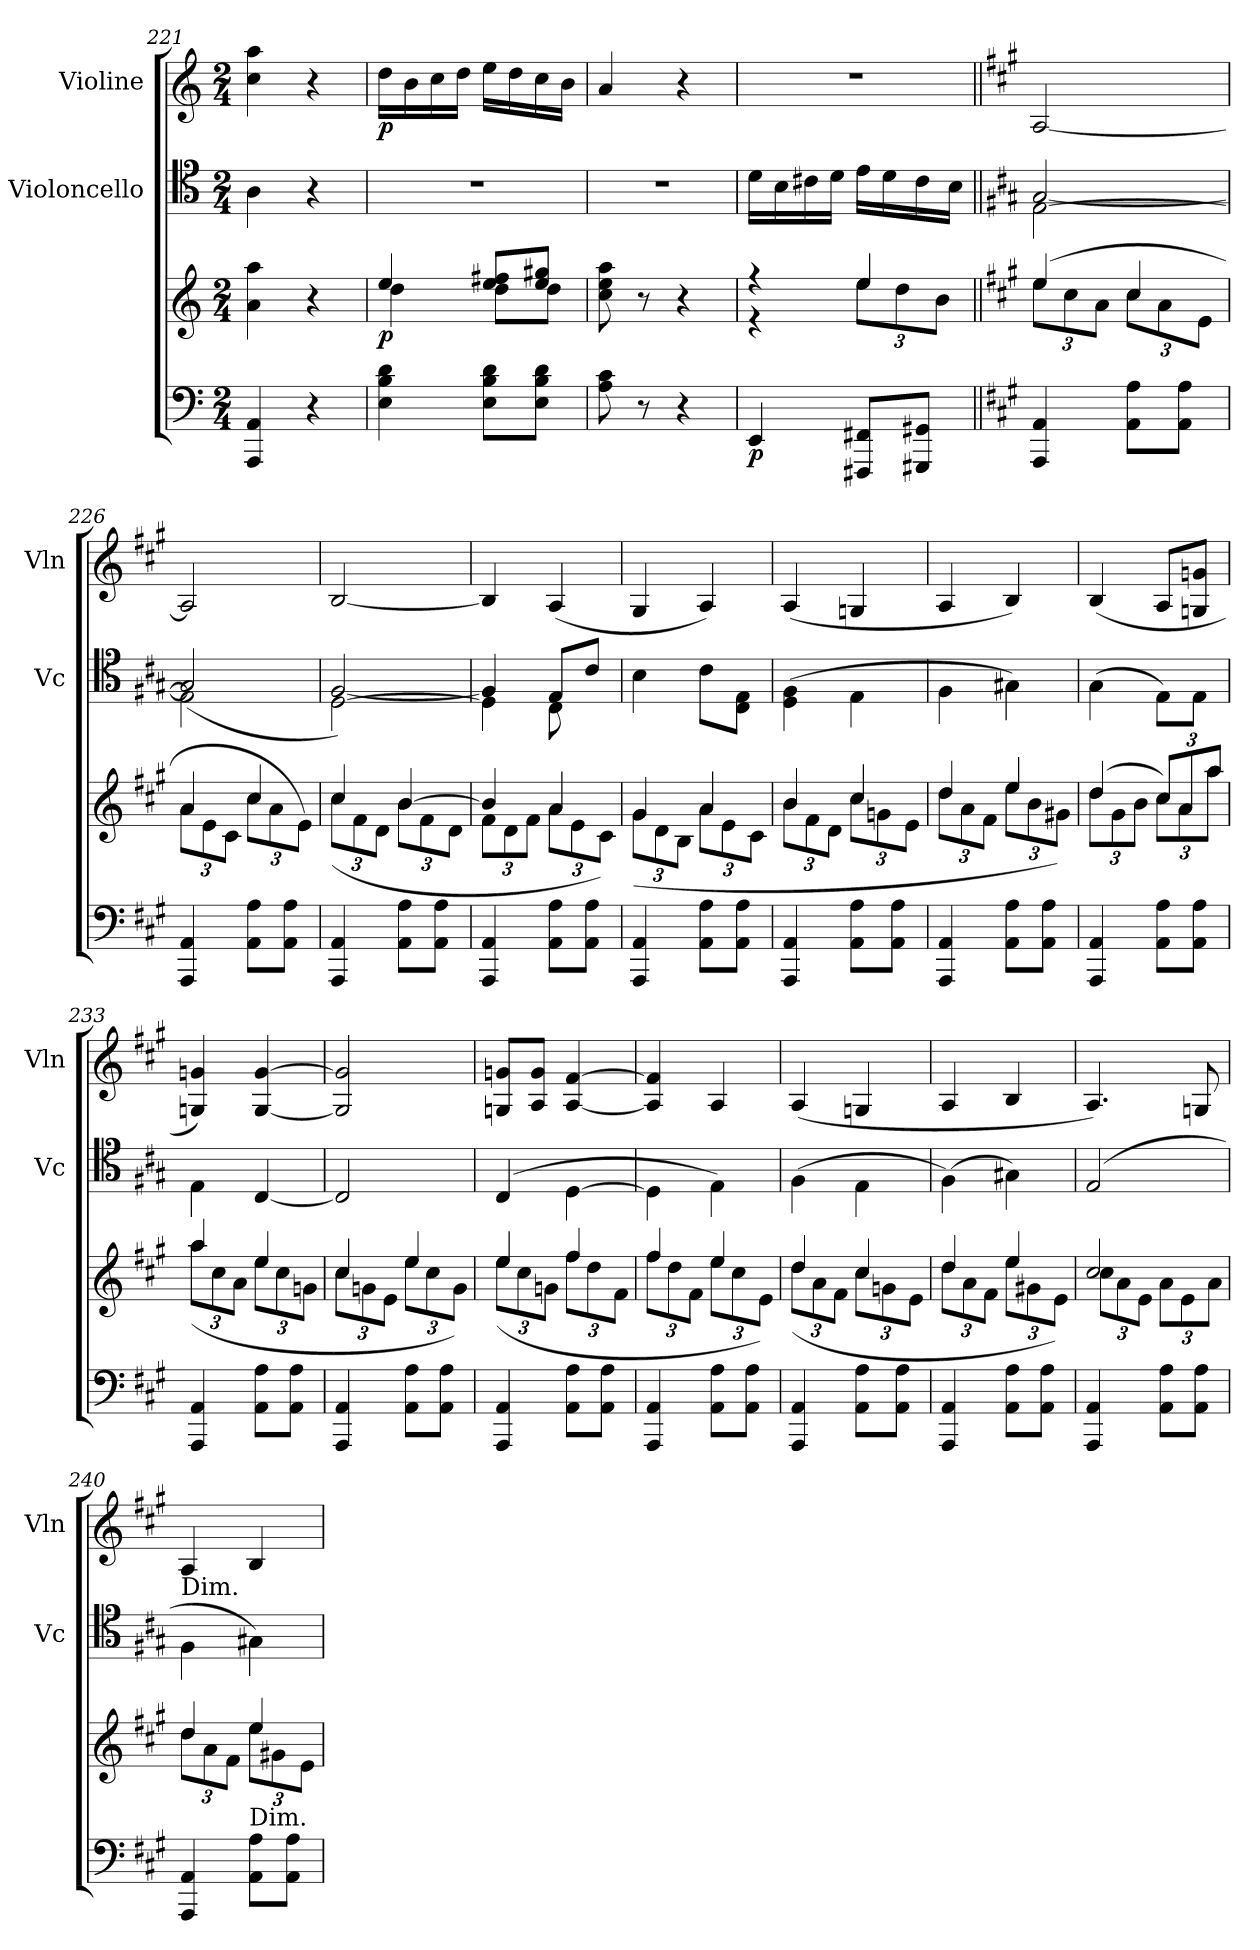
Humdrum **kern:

**kern	**kern	**dynam	**kern	**kern	**dynam
*part3	*part3	*part3	*part2	*part1	*part1
*staff4	*staff3	*staff3/4	*staff2	*staff1	*staff1
*	*	*	*I"Violoncello	*I"Violine	*
*	*	*	*I'Vc	*I'Vln	*
*clefF4	*clefG2	*	*clefC4	*clefG2	*
*k[]	*k[]	*	*k[]	*k[]	*
*M2/4	*M2/4	*	*M2/4	*M2/4	*
=221	=221	=221	=221	=221	=221
4AAA/ 4AA/	4a\ 4aa\	.	4A\	4cc\ 4aa\	.
4r	4r	.	4r	4r	.
=222	=222	=222	=222	=222	=222
*	*^	*	*	*	*
!	!	!	!LO:DY:b	!	!	!LO:DY:b
4E\ 4B\ 4d\	4ee/	4dd\	p	2r	16dd\LL	p
.	.	.	.	.	16b\	.
.	.	.	.	.	16cc\	.
.	.	.	.	.	16dd\JJ	.
8E\ 8B\ 8d\L	8ee/ 8ff#X/L	8dd\L	.	.	16ee\LL	.
.	.	.	.	.	16dd\	.
8E\ 8B\ 8d\J	8ee/ 8gg#X/J	8dd\J	.	.	16cc\	.
.	.	.	.	.	16b\JJ	.
*	*v	*v	*	*	*	*
=223	=223	=223	=223	=223	=223
8A\ 8c\	8cc\ 8ee\ 8aa\	.	2r	4a/	.
8r	8r	.	.	.	.
4r	4r	.	.	4r	.
=224	=224	=224	=224	=224	=224
*	*^	*	*	*	*
!	!	!	!LO:DY:b=2	!	!	!
4EE/	4r	4r	p	16d\LL	2r	.
.	.	.	.	16B\	.	.
.	.	.	.	16c#X\	.	.
.	.	.	.	16d\JJ	.	.
*	*	*Xbrackettup	*	*	*	*
8FFF#X/ 8FF#X/L	4ee/	12ee\L	.	16e\LL	.	.
.	.	.	.	16d\	.	.
.	.	12dd\	.	.	.	.
8GGG#X/ 8GG#X/J	.	.	.	16c#\	.	.
.	.	12b\J	.	.	.	.
.	.	.	.	16B\JJ	.	.
=225||	=225||	=225||	=225||	=225||	=225||	=225||
*k[f#c#g#]	*k[f#c#g#]	*	*	*k[f#c#g#]	*k[f#c#g#]	*
*	*	*	*	*^	*	*
4AAA/ 4AA/	(>4ee/	12ee\L	.	[2E\	[2G#/	[2A/	.
.	.	12cc#\	.	.	.	.	.
.	.	12a\J	.	.	.	.	.
8AA\ 8A\L	4cc#/	12cc#\L	.	.	.	.	.
.	.	12a\	.	.	.	.	.
8AA\ 8A\J	.	.	.	.	.	.	.
.	.	12e\J	.	.	.	.	.
=226	=226	=226	=226	=226	=226	=226	=226
4AAA/ 4AA/	4a/	12a\L	.	2E\]	(>2G#/]	2A/]	.
.	.	12e\	.	.	.	.	.
.	.	12c#\J	.	.	.	.	.
8AA\ 8A\L	4cc#/	12cc#\L	.	.	.	.	.
.	.	12a\	.	.	.	.	.
8AA\ 8A\J	.	.	.	.	.	.	.
.	.	12e\J)	.	.	.	.	.
=227	=227	=227	=227	=227	=227	=227	=227
4AAA/ 4AA/	4cc#/	(>12cc#\L	.	[2D\	[2F#/)	[2B/	.
.	.	12f#\	.	.	.	.	.
.	.	12d\J	.	.	.	.	.
8AA\ 8A\L	[4b/	12b\L	.	.	.	.	.
.	.	12f#\	.	.	.	.	.
8AA\ 8A\J	.	.	.	.	.	.	.
.	.	12d\J	.	.	.	.	.
=228	=228	=228	=228	=228	=228	=228	=228
4AAA/ 4AA/	4b/]	12f#\L	.	4F#/]	4D\]	4B/]	.
.	.	12d\	.	.	.	.	.
.	.	12f#\J	.	.	.	.	.
8AA\ 8A\L	4a/	12a\L	.	8E/L	8C#\	(<4A/	.
.	.	12e\	.	.	.	.	.
8AA\ 8A\J	.	.	.	8c#/J	8ryy	.	.
.	.	12c#\J)	.	.	.	.	.
*	*	*	*	*v	*v	*	*
=229	=229	=229	=229	=229	=229	=229
4AAA/ 4AA/	4g#/	(>12g#\L	.	4B\	4G#/	.
.	.	12d\	.	.	.	.
.	.	12B\J	.	.	.	.
8AA\ 8A\L	4a/	12a\L	.	8c#\L	4A/)	.
.	.	12e\	.	.	.	.
8AA\ 8A\J	.	.	.	8C#\ 8E\J	.	.
.	.	12c#\J	.	.	.	.
=230	=230	=230	=230	=230	=230	=230
4AAA/ 4AA/	4b/	12b\L	.	(<4D\ 4F#\	(<4A/	.
.	.	12f#\	.	.	.	.
.	.	12d\J	.	.	.	.
8AA\ 8A\L	4cc#/	12cc#\L	.	4E\	4Gn/	.
.	.	12gn\	.	.	.	.
8AA\ 8A\J	.	.	.	.	.	.
.	.	12e\J	.	.	.	.
=231	=231	=231	=231	=231	=231	=231
4AAA/ 4AA/	4dd/	12dd\L	.	4F#\	4A/	.
.	.	12a\	.	.	.	.
.	.	12f#\J	.	.	.	.
8AA\ 8A\L	4ee/	12ee\L	.	4G#X\)	4B/)	.
.	.	12b\	.	.	.	.
8AA\ 8A\J	.	.	.	.	.	.
.	.	12g#X\J)	.	.	.	.
=232	=232	=232	=232	=232	=232	=232
4AAA/ 4AA/	(>4dd/	12dd\L	.	(>4G#\	(<4B/	.
.	.	12g#\	.	.	.	.
.	.	12b\J	.	.	.	.
8AA\ 8A\L	12cc#/L)	12cc#\L	.	8E\L)	8A/L	.
.	12a/	12a\	.	.	.	.
8AA\ 8A\J	.	.	.	8E\J	8Gn/ 8gn/J	.
.	12aa/J	12aa\J	.	.	.	.
=233	=233	=233	=233	=233	=233	=233
4AAA/ 4AA/	4aa/	(>12aa\L	.	4E\	4Gn/ 4gn/)	.
.	.	12cc#\	.	.	.	.
.	.	12a\J	.	.	.	.
8AA\ 8A\L	4ee/	12ee\L	.	[4C#/	[4G/ [4g/	.
.	.	12cc#\	.	.	.	.
8AA\ 8A\J	.	.	.	.	.	.
.	.	12gn\J	.	.	.	.
=234	=234	=234	=234	=234	=234	=234
4AAA/ 4AA/	4cc#/	12cc#\L	.	2C#/]	2Gn]/ 2gn]/	.
.	.	12gn\	.	.	.	.
.	.	12e\J	.	.	.	.
8AA\ 8A\L	4ee/	12ee\L	.	.	.	.
.	.	12cc#\	.	.	.	.
8AA\ 8A\J	.	.	.	.	.	.
.	.	12g\J)	.	.	.	.
=235	=235	=235	=235	=235	=235	=235
4AAA/ 4AA/	4ee/	(>12ee\L	.	(>4C#/	8G/ 8gn/L	.
.	.	12cc#\	.	.	.	.
.	.	.	.	.	8A/ 8g/J	.
.	.	12gn\J	.	.	.	.
8AA\ 8A\L	4ff#/	12ff#\L	.	[4D\	[4A/ [4f#/	.
.	.	12dd\	.	.	.	.
8AA\ 8A\J	.	.	.	.	.	.
.	.	12f#\J	.	.	.	.
=236	=236	=236	=236	=236	=236	=236
4AAA/ 4AA/	4ff#/	12ff#\L	.	4D\]	4A]/ 4f#]/	.
.	.	12dd\	.	.	.	.
.	.	12f#\J	.	.	.	.
8AA\ 8A\L	4ee/	12ee\L	.	4E\)	4A/	.
.	.	12cc#\	.	.	.	.
8AA\ 8A\J	.	.	.	.	.	.
.	.	12e\J)	.	.	.	.
=237	=237	=237	=237	=237	=237	=237
4AAA/ 4AA/	4dd/	(>12dd\L	.	(>4F#\	(<4A/	.
.	.	12a\	.	.	.	.
.	.	12f#\J	.	.	.	.
8AA\ 8A\L	4cc#/	12cc#\L	.	4E\	4Gn/	.
.	.	12gn\	.	.	.	.
8AA\ 8A\J	.	.	.	.	.	.
.	.	12e\J	.	.	.	.
=238	=238	=238	=238	=238	=238	=238
4AAA/ 4AA/	4dd/	12dd\L	.	(>4F#\)	4A/	.
.	.	12a\	.	.	.	.
.	.	12f#\J	.	.	.	.
8AA\ 8A\L	4ee/	12ee\L	.	4G#X\)	4B/	.
.	.	12g#X\	.	.	.	.
8AA\ 8A\J	.	.	.	.	.	.
.	.	12e\J)	.	.	.	.
=239	=239	=239	=239	=239	=239	=239
4AAA/ 4AA/	2cc#/	12cc#\L	.	(<2E/	4.A/)	.
.	.	12a\	.	.	.	.
.	.	12e\J	.	.	.	.
8AA\ 8A\L	.	12a\L	.	.	.	.
.	.	12e\	.	.	.	.
8AA\ 8A\J	.	.	.	.	8Gn/	.
.	.	12a\J	.	.	.	.
=240	=240	=240	=240	=240	=240	=240
!	!	!	!	!	!LO:TX:b:t=Dim.	!
!	!	!	!LO:DY:b=2	!	!	!
4AAA/ 4AA/	4dd/	12dd\L	dimin:	4F#\	4A/	.
.	.	12a\	.	.	.	.
.	.	12f#\J	.	.	.	.
!	!LO:TX:b:t=Dim.	!	!	!	!	!
8AA\ 8A\L	4ee/	12ee\L	.	4G#X\)	4B/	.
.	.	12g#X\	.	.	.	.
8AA\ 8A\J	.	.	.	.	.	.
.	.	12e\J	.	.	.	.
*	*v	*v	*	*	*	*
=	=	=	=	=	=
*-	*-	*-	*-	*-	*-
